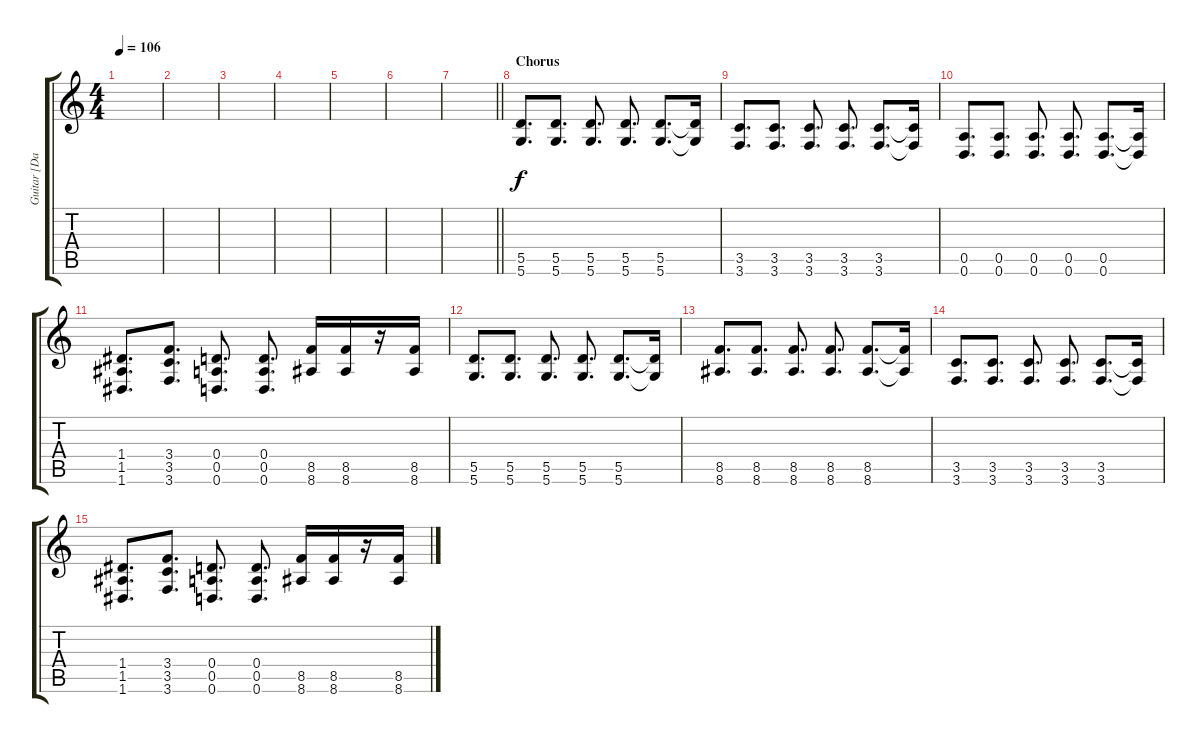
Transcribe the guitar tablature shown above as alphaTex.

\track ("Guitar [David]" "Guitar [Da") {instrument distortionguitar}
\staff {score tabs}
\tuning (E4 B3 G3 D3 A2 D2) {hide}
\ts (4 4)
\tempo 106
\clef g2
\ks c
|
|
|
|
|
|
\barLineRight lightlight
|
\section ("" "Chorus")
(5.5 5.6).8{d} (5.5 5.6).8{d} (5.5 5.6).8{d} (5.5 5.6).8{d} (5.5 5.6).8{d} (5.5{t} 5.6{t}).16 |
(3.5 3.6).8{d} (3.5 3.6).8{d} (3.5 3.6).8{d} (3.5 3.6).8{d} (3.5 3.6).8{d} (3.5{t} 3.6{t}).16 |
(0.5 0.6).8{d} (0.5 0.6).8{d} (0.5 0.6).8{d} (0.5 0.6).8{d} (0.5 0.6).8{d} (0.5{t} 0.6{t}).16 |
(1.4 1.5 1.6).8{d} (3.4 3.5 3.6).8{d} (0.4 0.5 0.6).8{d} (0.4 0.5 0.6).8{d} (8.5 8.6).16 (8.5 8.6).16 r.16 (8.5 8.6).16 |
(5.5 5.6).8{d} (5.5 5.6).8{d} (5.5 5.6).8{d} (5.5 5.6).8{d} (5.5 5.6).8{d} (5.5{t} 5.6{t}).16 |
(8.5 8.6).8{d} (8.5 8.6).8{d} (8.5 8.6).8{d} (8.5 8.6).8{d} (8.5 8.6).8{d} (8.5{t} 8.6{t}).16 |
(3.5 3.6).8{d} (3.5 3.6).8{d} (3.5 3.6).8{d} (3.5 3.6).8{d} (3.5 3.6).8{d} (3.5{t} 3.6{t}).16 |
(1.4 1.5 1.6).8{d} (3.4 3.5 3.6).8{d} (0.4 0.5 0.6).8{d} (0.4 0.5 0.6).8{d} (8.5 8.6).16 (8.5 8.6).16 r.16 (8.5 8.6).16
